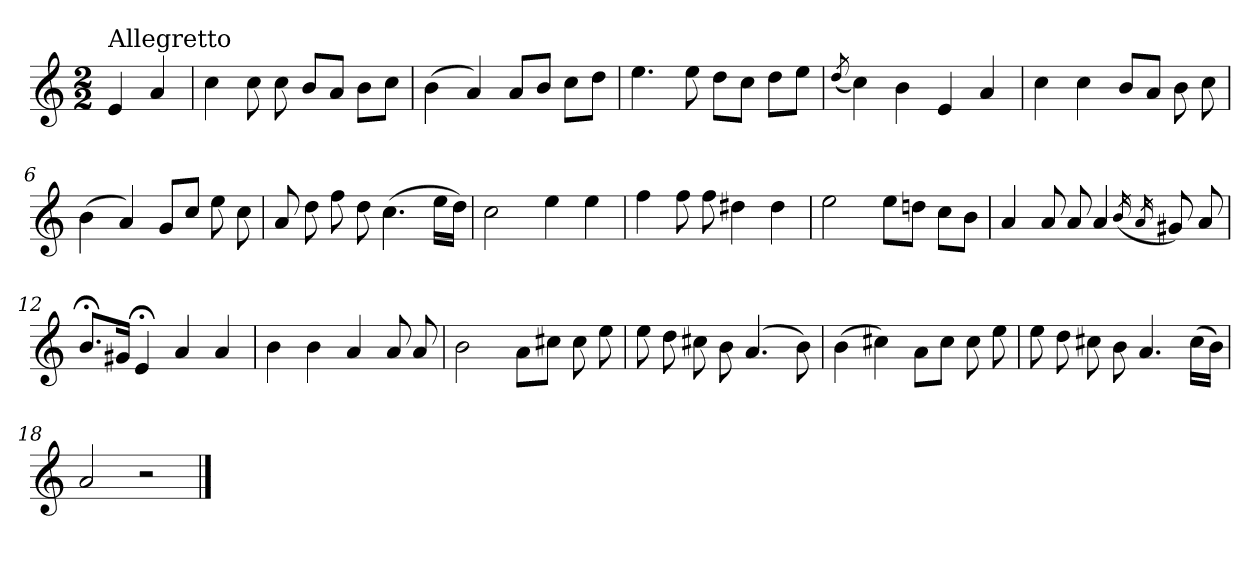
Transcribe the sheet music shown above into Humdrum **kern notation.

**kern
*part1
*staff1
*clefG2
*k[]
*a:
*M2/2
=
!LO:TX:a:t=Allegretto
4e/
4a/
=1
4cc\
8cc\
8cc\
8b/L
8a/J
8b\L
8cc\J
=2
(>4b\
4a/)
8a/L
8b/J
8cc\L
8dd\J
=3
4.ee\
8ee\
8dd\L
8cc\J
8dd\L
8ee\J
=4
(<8qdd/
4cc\)
4b\
4e/
4a/
!!LO:LB:g=z
=5
4cc\
4cc\
8b/L
8a/J
8b\
8cc\
=6
(>4b\
4a/)
8g/L
8cc/J
8ee\
8cc\
=7
8a/
8dd\
8ff\
8dd\
(>4.cc\
16ee\LL
16dd\JJ)
=8
2cc\
4ee\
4ee\
=9
4ff\
8ff\
8ff\
4dd#X\
4dd#\
=10
2ee\
8ee\L
8ddn\J
8cc\L
8b\J
!!LO:LB:g=z
=11
4a/
8a/
8a/
4a/
(<16qb/
16qa/
8g#X/)
8a/
=12
8.b;</L
16g#X/Jk
4e;</
4a/
4a/
=13
4b\
4b\
4a/
8a/
8a/
=14
2b\
8a\L
8cc#X\J
8cc#\
8ee\
=15
8ee\
8dd\
8cc#X\
8b\
(>4.a/
8b\)
!!LO:LB:g=z
=16
(>4b\
4cc#X\)
8a\L
8cc#\J
8cc#\
8ee\
=17
8ee\
8dd\
8cc#X\
8b\
4.a/
(>16cc#\LL
16b\JJ)
=18
2a/
2r
==
*-
